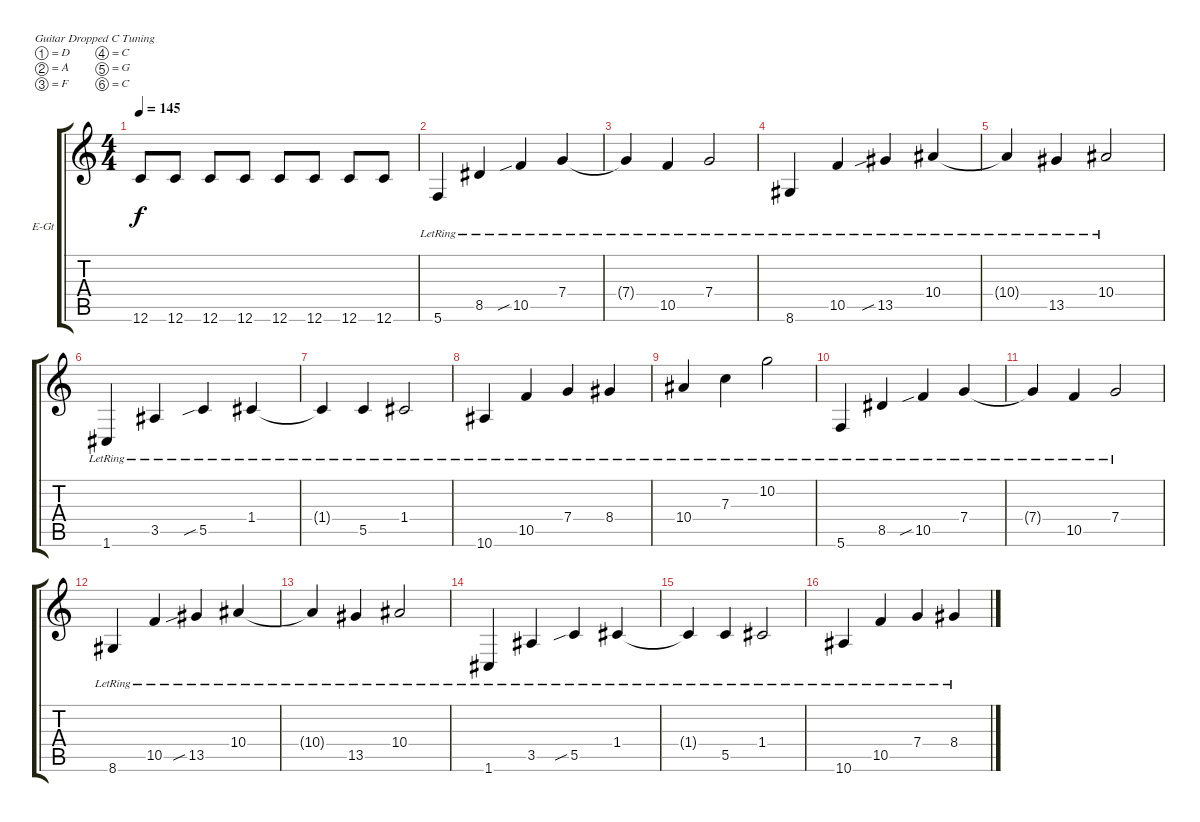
\bracketExtendMode groupsimilarinstruments
\firstSystemTrackNameOrientation horizontal
\otherSystemsTrackNameOrientation horizontal
\track ("Alex" "E-Gt") {instrument overdrivenguitar}
\staff {score tabs}
\tuning (D4 A3 F3 C3 G2 C2)
\ts (4 4)
\tempo 145
\clef g2
\ks c
12.6.8{dy f} 12.6.8 12.6.8 12.6.8 12.6.8 12.6.8 12.6.8 12.6.8 |
\section ("" "")
5.6{lr}.4 8.5{lr}.4 10.5{sib lr}.4 7.4{lr}.4 |
7.4{lr t}.4 10.5{lr}.4 7.4{lr}.2 |
8.6{lr}.4 10.5{lr}.4 13.5{sib lr}.4 10.4{lr}.4 |
10.4{lr t}.4 13.5{lr}.4 10.4{lr}.2 |
1.6{lr}.4 3.5{lr}.4 5.5{sib lr}.4 1.4{lr}.4 |
1.4{lr t}.4 5.5{lr}.4 1.4{lr}.2 |
10.6{lr}.4 10.5{lr}.4 7.4{lr}.4 8.4{lr}.4 |
10.4{lr}.4 7.3{lr}.4 10.2{lr}.2 |
5.6{lr}.4 8.5{lr}.4 10.5{sib lr}.4 7.4{lr}.4 |
7.4{lr t}.4 10.5{lr}.4 7.4{lr}.2 |
8.6{lr}.4 10.5{lr}.4 13.5{sib lr}.4 10.4{lr}.4 |
10.4{lr t}.4 13.5{lr}.4 10.4{lr}.2 |
1.6{lr}.4 3.5{lr}.4 5.5{sib lr}.4 1.4{lr}.4 |
1.4{lr t}.4 5.5{lr}.4 1.4{lr}.2 |
10.6{lr}.4 10.5{lr}.4 7.4{lr}.4 8.4{lr}.4
